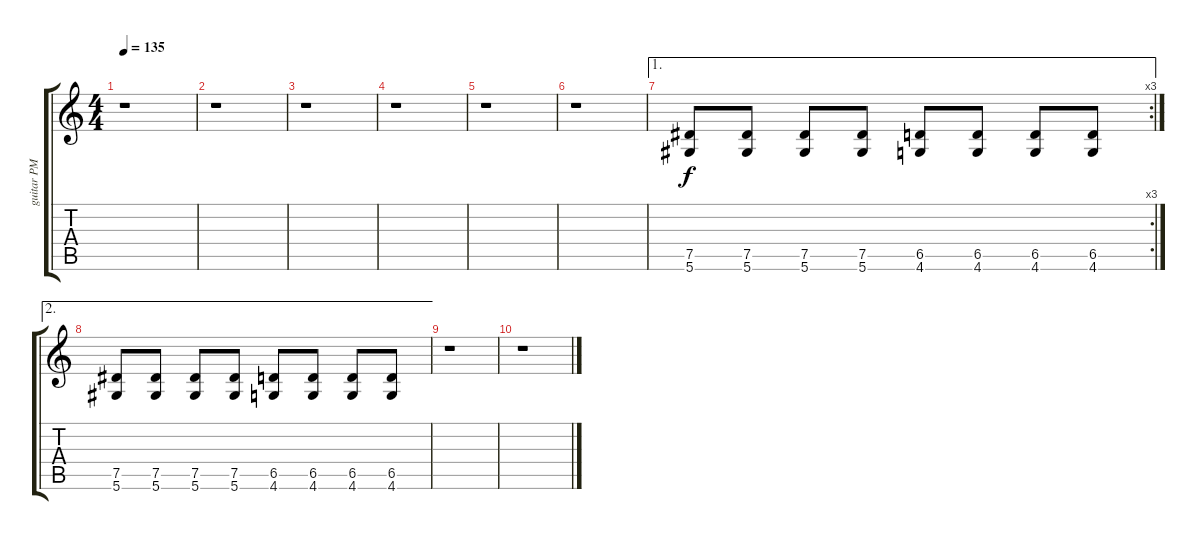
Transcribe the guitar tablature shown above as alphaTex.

\track ("guitar PM" "guitar PM") {instrument electricguitarmuted}
\staff {score tabs}
\tuning (Eb4 Bb3 Gb3 Db3 Ab2 Eb2) {hide}
\ts (4 4)
\tempo 135
\clef g2
\ks c
r.1{dy f} |
r.1 |
r.1 |
r.1 |
r.1 |
r.1 |
\ae 1
\rc 3
(7.5 5.6).8 (7.5 5.6).8 (7.5 5.6).8 (7.5 5.6).8 (6.5 4.6).8 (6.5 4.6).8 (6.5 4.6).8 (6.5 4.6).8 |
\ae 2
(7.5 5.6).8 (7.5 5.6).8 (7.5 5.6).8 (7.5 5.6).8 (6.5 4.6).8 (6.5 4.6).8 (6.5 4.6).8 (6.5 4.6).8 |
r.1 |
r.1
